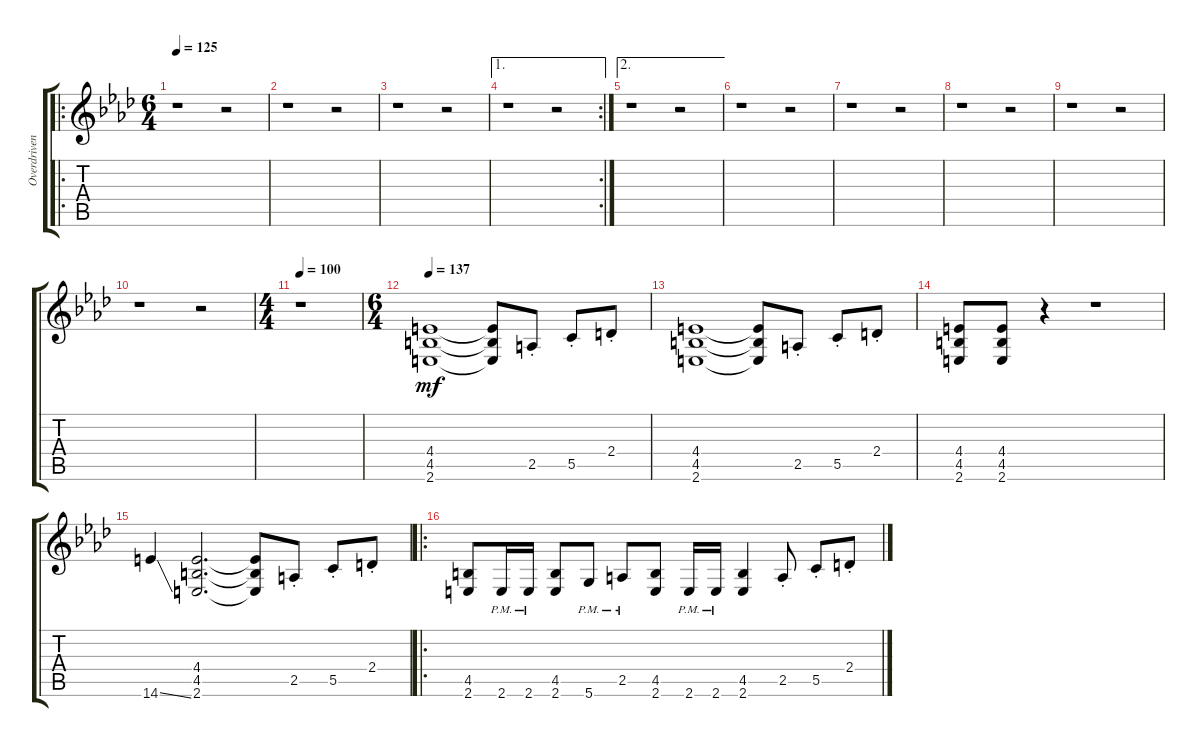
\track ("Overdriven Guitar" "Overdriven") {instrument distortionguitar}
\staff {score tabs}
\tuning (D4 A3 F3 C3 G2 D2) {hide}
\ro
\ts (6 4)
\tempo 125
\clef g2
\ks ab
r.1{dy mf instrument distortionguitar} r.2 |
r.1 r.2 |
r.1 r.2 |
\ae 1
\rc 2
r.1 r.2 |
\ae 2
r.1 r.2 |
r.1 r.2 |
r.1 r.2 |
r.1 r.2 |
r.1 r.2 |
r.1 r.2 |
\ts (4 4)
\tempo 100
r.1 |
\ts (6 4)
\tempo 137
(4.4 4.5 2.6).1 (4.4{t} 4.5{t} 2.6{t}).8 2.5{st}.8 5.5{st}.8 2.4{st}.8 |
(4.4 4.5 2.6).1 (4.4{t} 4.5{t} 2.6{t}).8 2.5{st}.8 5.5{st}.8 2.4{st}.8 |
(4.4 4.5 2.6).8 (4.4 4.5 2.6).8 r.4 r.1 |
14.6{ss}.4 (4.4 4.5 2.6).2{d} (4.4{t} 4.5{t} 2.6{t}).8 2.5{st}.8 5.5{st}.8 2.4{st}.8 |
\ro
(4.5 2.6).8 2.6{pm}.16 2.6{pm}.16 (4.5 2.6).8 5.6{pm}.8 2.5{pm}.8 (4.5 2.6).8 2.6{pm}.16 2.6{pm}.16 (4.5 2.6).4 2.5{st}.8 5.5{st}.8 2.4{st}.8
